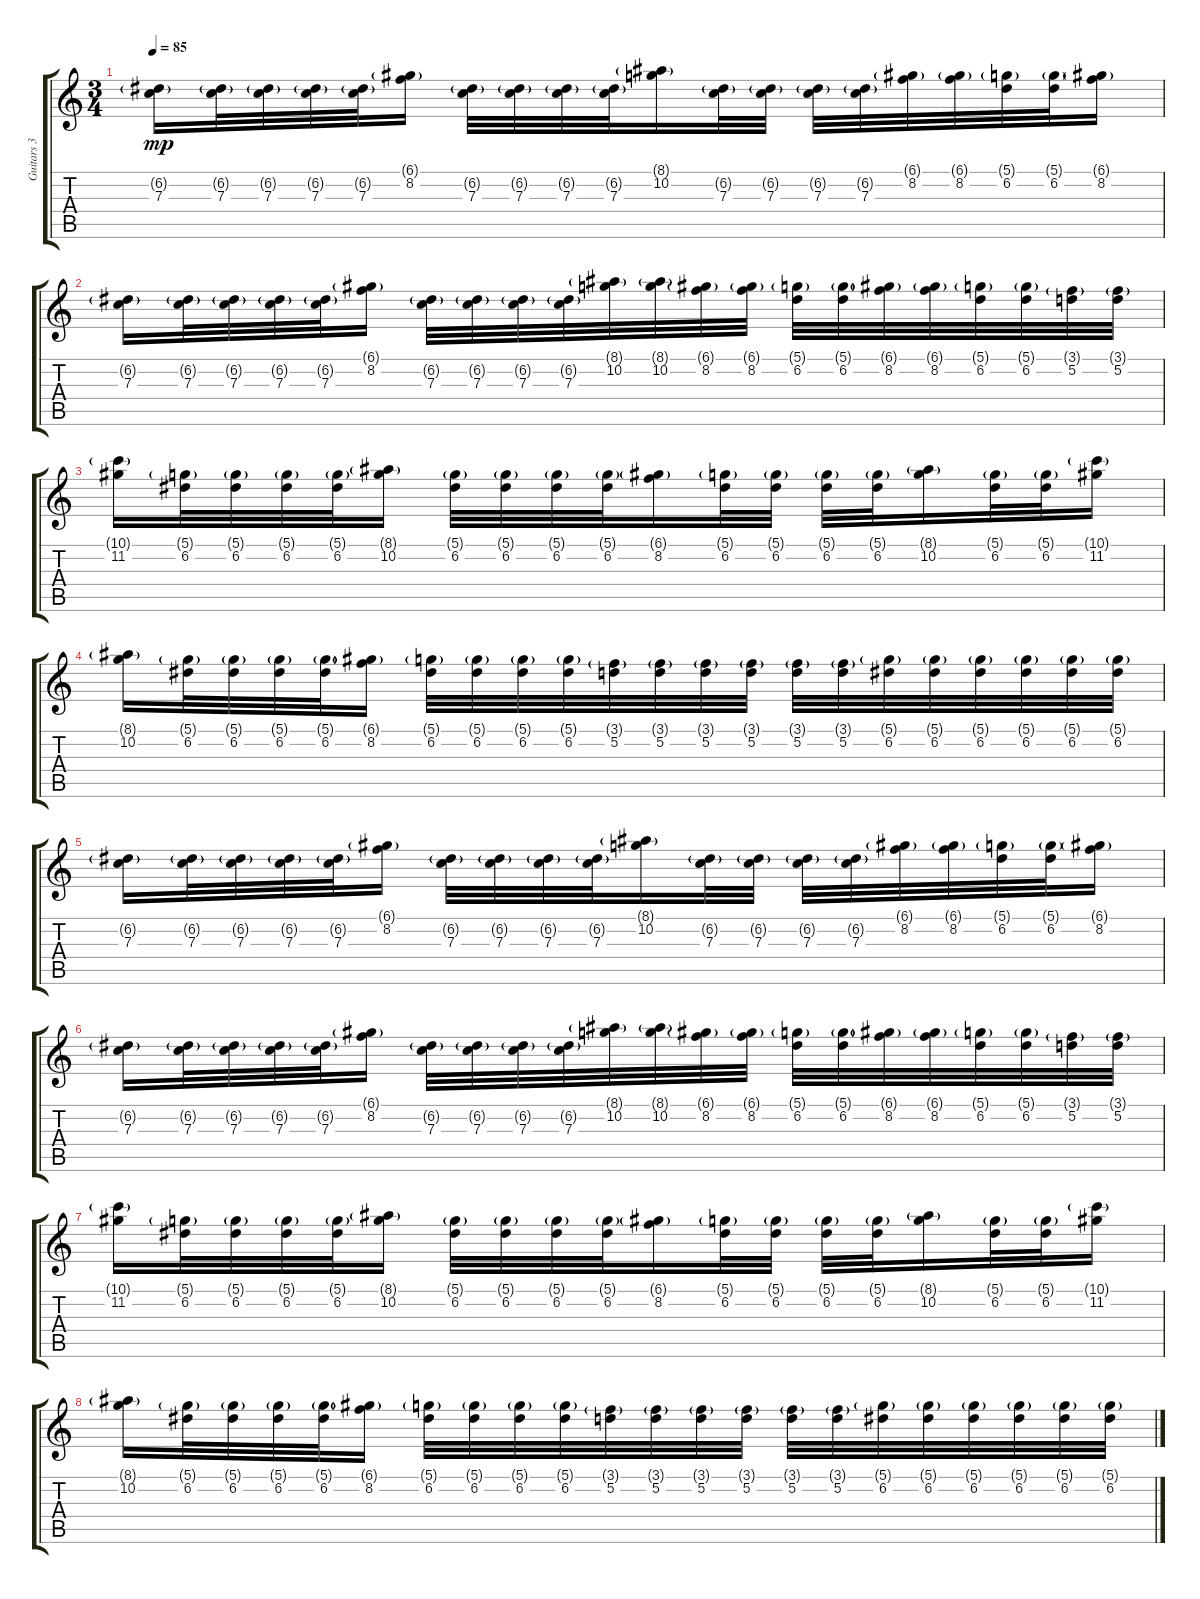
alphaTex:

\track ("Guitars 3" "Guitars 3") {instrument distortionguitar}
\staff {score tabs}
\tuning (D4 A3 F3 C3 G2 D2) {hide}
\ts (3 4)
\tempo 85
\clef g2
\ks c
(6.2{g} 7.3).16{dy mp} (6.2{g} 7.3).32 (6.2{g} 7.3).32 (6.2{g} 7.3).32 (6.2{g} 7.3).32 (6.1{g} 8.2).16 (6.2{g} 7.3).32 (6.2{g} 7.3).32 (6.2{g} 7.3).32 (6.2{g} 7.3).32 (8.1{g} 10.2).16 (6.2{g} 7.3).32 (6.2{g} 7.3).32 (6.2{g} 7.3).32 (6.2{g} 7.3).32 (6.1{g} 8.2).32 (6.1{g} 8.2).32 (5.1{g} 6.2).32 (5.1{g} 6.2).32 (6.1{g} 8.2).16 |
(6.2{g} 7.3).16 (6.2{g} 7.3).32 (6.2{g} 7.3).32 (6.2{g} 7.3).32 (6.2{g} 7.3).32 (6.1{g} 8.2).16 (6.2{g} 7.3).32 (6.2{g} 7.3).32 (6.2{g} 7.3).32 (6.2{g} 7.3).32 (8.1{g} 10.2).32 (8.1{g} 10.2).32 (6.1{g} 8.2).32 (6.1{g} 8.2).32 (5.1{g} 6.2).32 (5.1{g} 6.2).32 (6.1{g} 8.2).32 (6.1{g} 8.2).32 (5.1{g} 6.2).32 (5.1{g} 6.2).32 (3.1{g} 5.2).32 (3.1{g} 5.2).32 |
(10.1{g} 11.2).16 (5.1{g} 6.2).32 (5.1{g} 6.2).32 (5.1{g} 6.2).32 (5.1{g} 6.2).32 (8.1{g} 10.2).16 (5.1{g} 6.2).32 (5.1{g} 6.2).32 (5.1{g} 6.2).32 (5.1{g} 6.2).32 (6.1{g} 8.2).16 (5.1{g} 6.2).32 (5.1{g} 6.2).32 (5.1{g} 6.2).32 (5.1{g} 6.2).32 (8.1{g} 10.2).16 (5.1{g} 6.2).32 (5.1{g} 6.2).32 (10.1{g} 11.2).16 |
(8.1{g} 10.2).16 (5.1{g} 6.2).32 (5.1{g} 6.2).32 (5.1{g} 6.2).32 (5.1{g} 6.2).32 (6.1{g} 8.2).16 (5.1{g} 6.2).32 (5.1{g} 6.2).32 (5.1{g} 6.2).32 (5.1{g} 6.2).32 (3.1{g} 5.2).32 (3.1{g} 5.2).32 (3.1{g} 5.2).32 (3.1{g} 5.2).32 (3.1{g} 5.2).32 (3.1{g} 5.2).32 (5.1{g} 6.2).32 (5.1{g} 6.2).32 (5.1{g} 6.2).32 (5.1{g} 6.2).32 (5.1{g} 6.2).32 (5.1{g} 6.2).32 |
(6.2{g} 7.3).16 (6.2{g} 7.3).32 (6.2{g} 7.3).32 (6.2{g} 7.3).32 (6.2{g} 7.3).32 (6.1{g} 8.2).16 (6.2{g} 7.3).32 (6.2{g} 7.3).32 (6.2{g} 7.3).32 (6.2{g} 7.3).32 (8.1{g} 10.2).16 (6.2{g} 7.3).32 (6.2{g} 7.3).32 (6.2{g} 7.3).32 (6.2{g} 7.3).32 (6.1{g} 8.2).32 (6.1{g} 8.2).32 (5.1{g} 6.2).32 (5.1{g} 6.2).32 (6.1{g} 8.2).16 |
(6.2{g} 7.3).16 (6.2{g} 7.3).32 (6.2{g} 7.3).32 (6.2{g} 7.3).32 (6.2{g} 7.3).32 (6.1{g} 8.2).16 (6.2{g} 7.3).32 (6.2{g} 7.3).32 (6.2{g} 7.3).32 (6.2{g} 7.3).32 (8.1{g} 10.2).32 (8.1{g} 10.2).32 (6.1{g} 8.2).32 (6.1{g} 8.2).32 (5.1{g} 6.2).32 (5.1{g} 6.2).32 (6.1{g} 8.2).32 (6.1{g} 8.2).32 (5.1{g} 6.2).32 (5.1{g} 6.2).32 (3.1{g} 5.2).32 (3.1{g} 5.2).32 |
(10.1{g} 11.2).16 (5.1{g} 6.2).32 (5.1{g} 6.2).32 (5.1{g} 6.2).32 (5.1{g} 6.2).32 (8.1{g} 10.2).16 (5.1{g} 6.2).32 (5.1{g} 6.2).32 (5.1{g} 6.2).32 (5.1{g} 6.2).32 (6.1{g} 8.2).16 (5.1{g} 6.2).32 (5.1{g} 6.2).32 (5.1{g} 6.2).32 (5.1{g} 6.2).32 (8.1{g} 10.2).16 (5.1{g} 6.2).32 (5.1{g} 6.2).32 (10.1{g} 11.2).16 |
(8.1{g} 10.2).16 (5.1{g} 6.2).32 (5.1{g} 6.2).32 (5.1{g} 6.2).32 (5.1{g} 6.2).32 (6.1{g} 8.2).16 (5.1{g} 6.2).32 (5.1{g} 6.2).32 (5.1{g} 6.2).32 (5.1{g} 6.2).32 (3.1{g} 5.2).32 (3.1{g} 5.2).32 (3.1{g} 5.2).32 (3.1{g} 5.2).32 (3.1{g} 5.2).32 (3.1{g} 5.2).32 (5.1{g} 6.2).32 (5.1{g} 6.2).32 (5.1{g} 6.2).32 (5.1{g} 6.2).32 (5.1{g} 6.2).32 (5.1{g} 6.2).32
